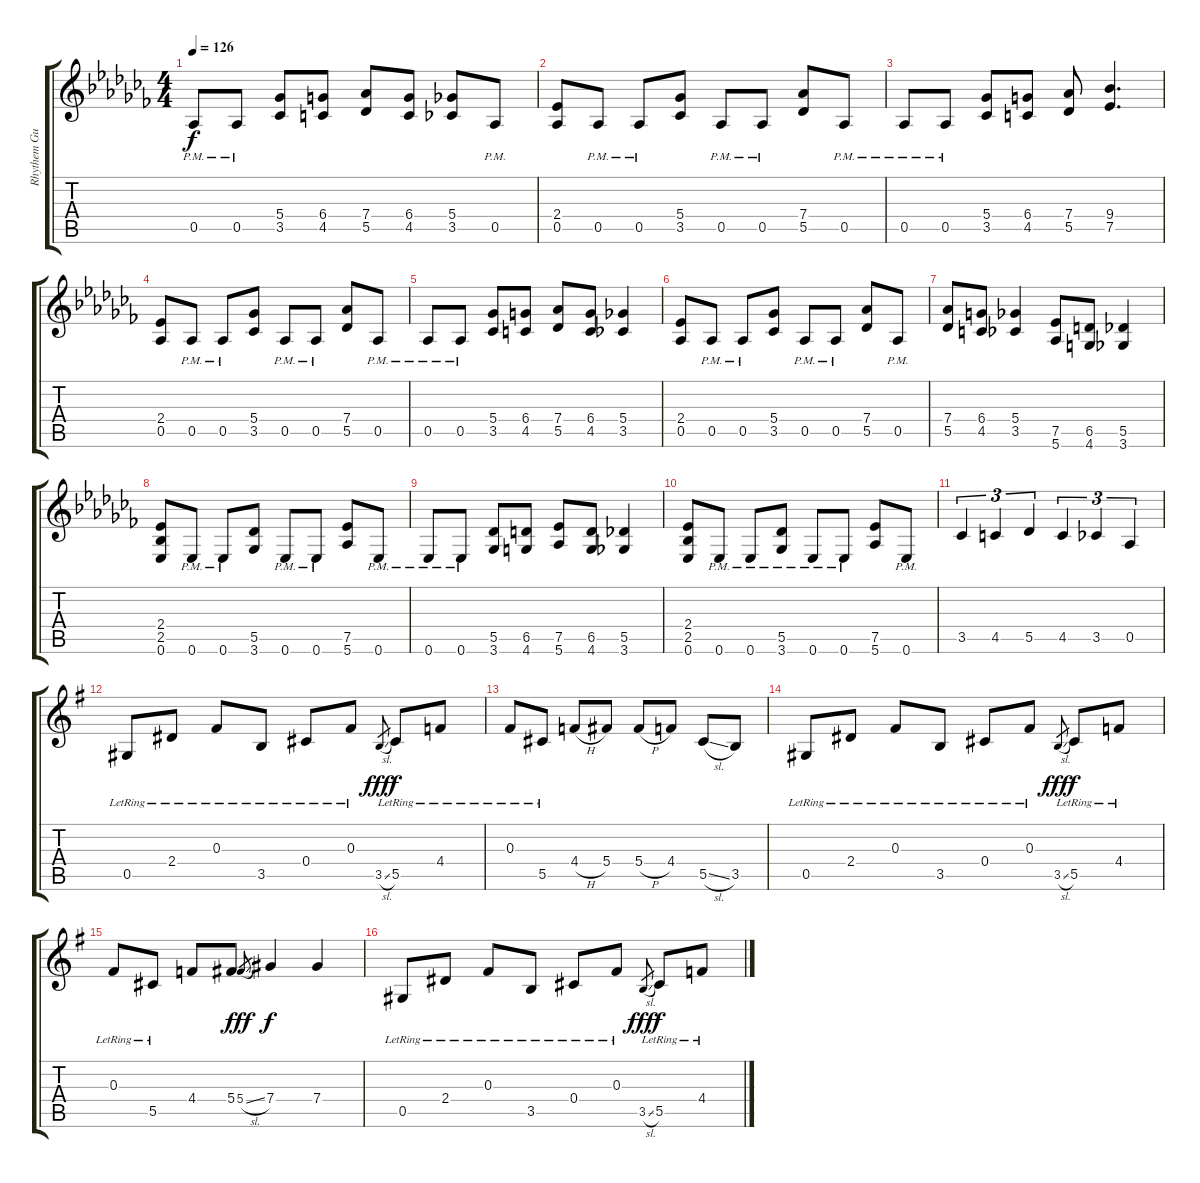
\track ("Rhythem Guitar" "Rhythem Gu") {instrument acousticguitarsteel}
\staff {score tabs}
\tuning (Eb4 Bb3 Gb3 Db3 Ab2 Eb2) {hide}
\ts (4 4)
\tempo 126
\clef g2
\ks cb
0.5{pm}.8{dy f} 0.5{pm}.8 (5.4 3.5).8 (6.4 4.5).8 (7.4 5.5).8 (6.4 4.5).8 (5.4 3.5).8 0.5{pm}.8 |
(2.4 0.5).8 0.5{pm}.8 0.5{pm}.8 (5.4 3.5).8 0.5{pm}.8 0.5{pm}.8 (7.4 5.5).8 0.5{pm}.8 |
0.5{pm}.8 0.5{pm}.8 (5.4 3.5).8 (6.4 4.5).8 (7.4 5.5).8 (9.4 7.5).4{d} |
(2.4 0.5).8 0.5{pm}.8 0.5{pm}.8 (5.4 3.5).8 0.5{pm}.8 0.5{pm}.8 (7.4 5.5).8 0.5{pm}.8 |
0.5{pm}.8 0.5{pm}.8 (5.4 3.5).8 (6.4 4.5).8 (7.4 5.5).8 (6.4 4.5).8 (5.4 3.5).4 |
(2.4 0.5).8 0.5{pm}.8 0.5{pm}.8 (5.4 3.5).8 0.5{pm}.8 0.5{pm}.8 (7.4 5.5).8 0.5{pm}.8 |
(7.4 5.5).8 (6.4 4.5).8 (5.4 3.5).4 (7.5 5.6).8 (6.5 4.6).8 (5.5 3.6).4 |
(2.4 2.5 0.6).8 0.6{pm}.8 0.6{pm}.8 (5.5 3.6).8 0.6{pm}.8 0.6{pm}.8 (7.5 5.6).8 0.6{pm}.8 |
0.6{pm}.8 0.6{pm}.8 (5.5 3.6).8 (6.5 4.6).8 (7.5 5.6).8 (6.5 4.6).8 (5.5 3.6).4 |
(2.4 2.5 0.6).8 0.6{pm}.8 0.6{pm}.8 (5.5{pm} 3.6{pm}).8 0.6{pm}.8 0.6{pm}.8 (7.5 5.6).8 0.6{pm}.8 |
3.5.4{tu (3 2)} 4.5.4{tu (3 2)} 5.5.4{tu (3 2)} 4.5.4{tu (3 2)} 3.5.4{tu (3 2)} 0.5.4{tu (3 2)} |
\ks g
0.5{lr}.8{balance 8 instrument acousticguitarsteel} 2.4{lr}.8 0.3{lr}.8 3.5{lr}.8 0.4{lr}.8 0.3{lr}.8 3.5{sl}.8{gr dy fff} 5.5{lr}.8{dy f} 4.4{lr}.8 |
0.3{lr}.8 5.5{lr}.8 4.4{h}.8 5.4.8 5.4{h}.8 4.4.8 5.5{sl}.8 3.5.8 |
0.5{lr}.8 2.4{lr}.8 0.3{lr}.8 3.5{lr}.8 0.4{lr}.8 0.3{lr}.8 3.5{sl}.8{gr dy fff} 5.5{lr}.8{dy f} 4.4{lr}.8 |
0.3{lr}.8 5.5{lr}.8 4.4.8 5.4.8 5.4{sl}.8{gr dy fff} 7.4.4{dy f} 7.4.4 |
0.5{lr}.8{balance 12} 2.4{lr}.8 0.3{lr}.8 3.5{lr}.8 0.4{lr}.8 0.3{lr}.8 3.5{sl}.8{gr dy fff} 5.5{lr}.8{dy f} 4.4{lr}.8
